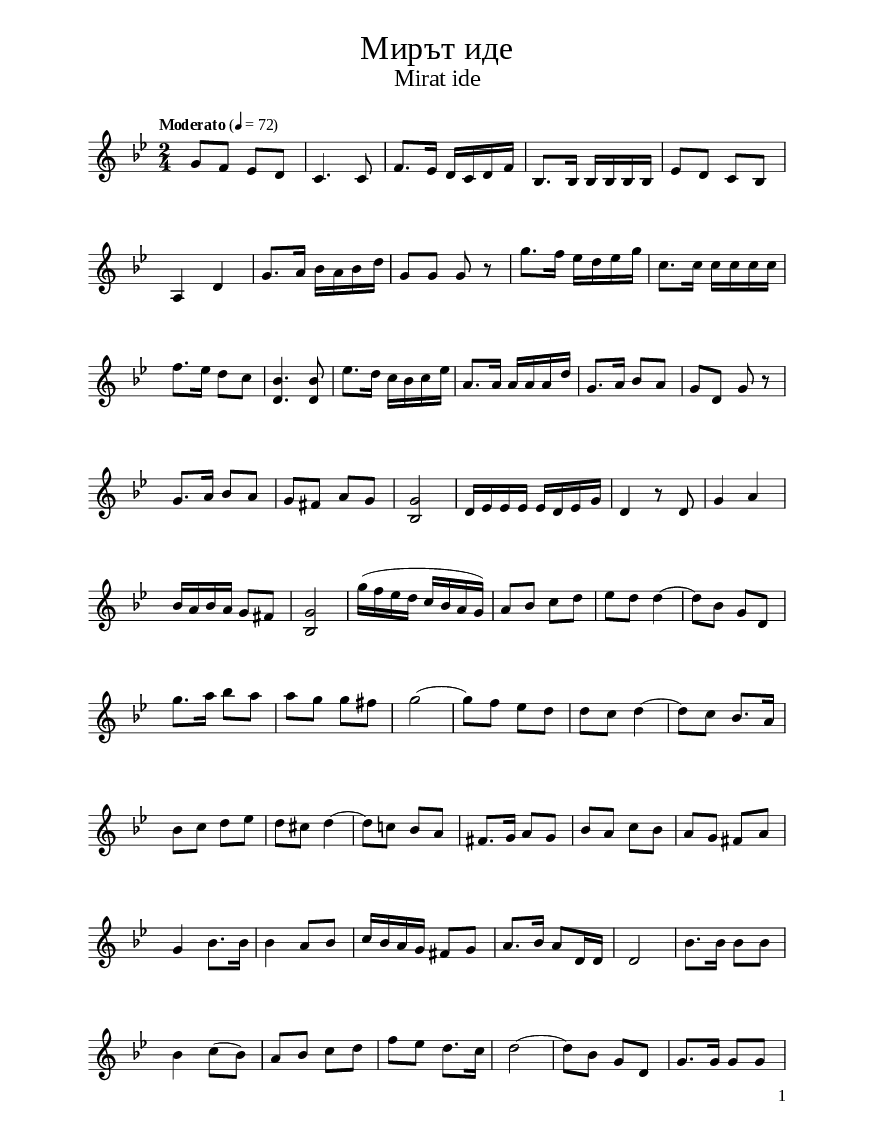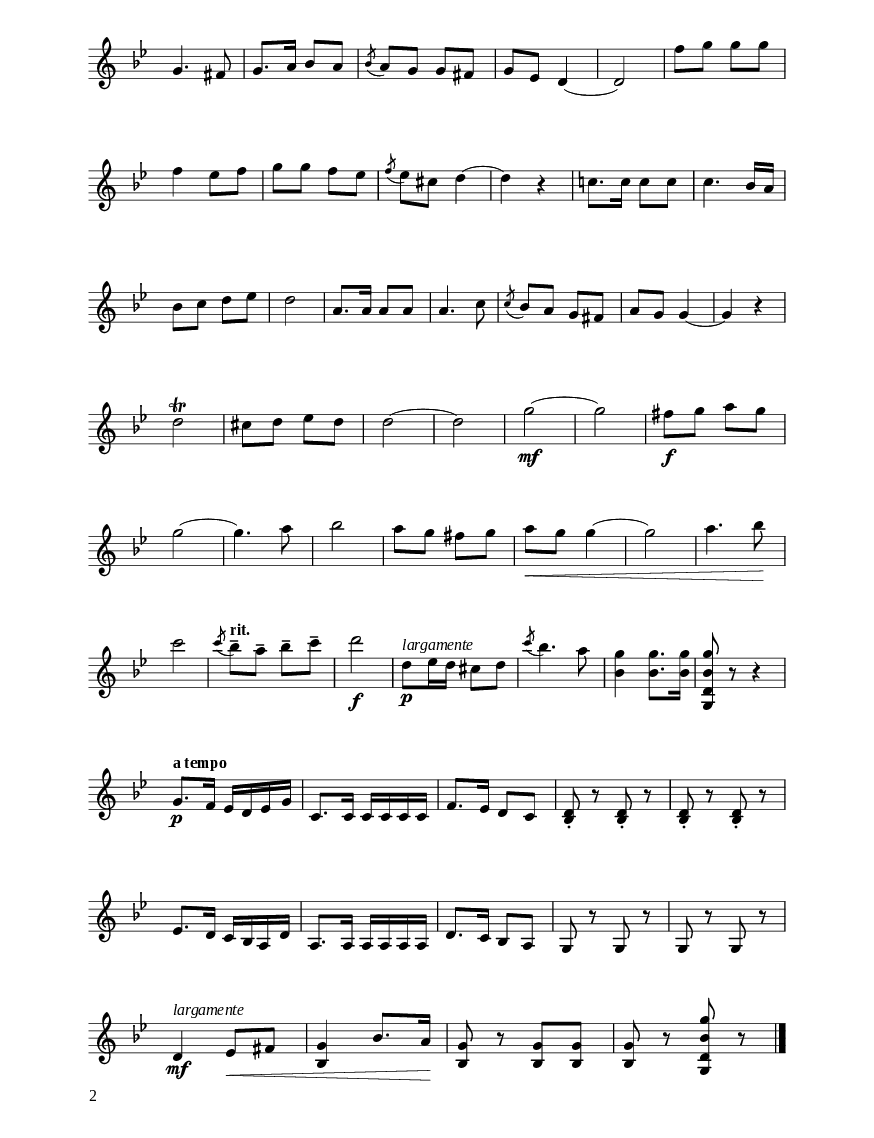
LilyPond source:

\version "2.22.1"

% include paper part and global functions
\include "include/globals.ily"

\bookpart {
  \include "include/bookpart-paper.ily"
  \score {
    \include "include/score-layout.ily"

    \new Voice \relative c' {
      \clef treble
      \key bes \major
      \time 2/4
      \tempoFunc "Moderato" 4 "72"
      \autoBeamOff
      g'8[f8] es8[d8] | \noBreak
      c4. c8 | \noBreak
      f8.[es16] d16[c16 d16 f16] | \noBreak
      bes,8.[bes16] bes16[bes16 bes16 bes16] | \noBreak
      es8[d8] c8[bes8] | \break

      a4 d4 | \noBreak
      g8.[a16] bes[a bes d] | \noBreak
      g,8[g] g r | \noBreak
      g'8.[f16] ees[d es g] | \noBreak
      c,8.[c16] c[c c c] | \break

      f8.[es16] d8[c] | \noBreak
      <d, bes'>4. <d bes'>8 | \noBreak
      ees'8.[d16] c[bes c ees] | \noBreak
      a,8.[a16] \stemUp a[a a d] | \noBreak
      g,8.[a16] bes8[a] | \noBreak
      g[d] g r | \break

      g8.[a16] bes8[a] | \noBreak
      g[fis] a[g] | \noBreak
      <bes, g'>2 | \noBreak
      d16[ees ees ees] ees[d ees g] | \noBreak
      d4 r8 d | \noBreak
      g4 a | \break

      bes16[a bes a] g8[fis] | \noBreak
      <bes, g'>2 | \noBreak \stemNeutral
      g''16([f ees d] c[bes a g]) | \noBreak
      a8[bes] c[d] | \noBreak
      es[d] d4~ | \noBreak
      d8[bes] g[d] \break

      g'8.[a16] bes8[a] | \noBreak
      a[g] g[fis] | \noBreak
      g2~ | \noBreak
      g8[f] ees[d] | \noBreak
      d[c] d4 ~ | \noBreak
      d8[c] bes8.[a16] | \break

      bes8[c] d[ees] | \noBreak
      d[cis] d4~ | \noBreak
      d8[c!] bes[a] | \noBreak
      fis8.[g16] a8[g] | \noBreak
      bes[a] c[bes] | \barNumberCheck #40 \noBreak
      a[g] fis[a] | \break

      g4 bes8.[bes16] | \noBreak
      bes4 a8[bes] | \noBreak
      c16[bes a g] fis8[g] | \noBreak
      a8.[bes16] a8[d,16 d] | \noBreak
      d2 | \noBreak
      bes'8.[bes16] bes8[bes] | \break

      bes4 c8([bes]) | \noBreak
      a[bes] c[d] | \noBreak
      f[ees] d8.[c16] | \barNumberCheck #50 \noBreak
      d2~ | \noBreak
      d8[bes] g[d] | \noBreak
      g8.[g16] g8[g] | \break

      g4. fis8 | \noBreak
      g8.[a16] bes8[a] | \noBreak
      \acciaccatura { bes } a[g] g[fis] | \noBreak
      g[ees] d4~ | \noBreak
      d2 | \noBreak
      f'8[g] g[g] | \break

      f4 ees8[f] | \noBreak
      g[g] f[ees] | \noBreak
      \acciaccatura { f } ees[cis] d4~ | \noBreak
      d r | \noBreak
      c!8.[c16] c8[c] | \noBreak
      c4. bes16[a] | \break

      bes8[c] d[ees] | \noBreak
      d2 | \noBreak
      a8.[a16] a8[a] | \noBreak
      a4. c8 | \noBreak
      \acciaccatura { c } bes[a] g[fis] | \noBreak
      a[g] g4~ | \noBreak
      g r | \break

      d'2\trill | \noBreak
      cis8[d] ees[d] | \noBreak
      d2~ | \noBreak
      d2 | \noBreak
      g2\mf ~ | \noBreak
      g2 | \noBreak
      fis8\f[g] a[g] | \break

      g2~ | \noBreak
      g4. a8 | \noBreak
      bes2 | \noBreak
      a8[g] fis[g] | \noBreak
      a\<[g] g4 ~ | \noBreak
      g2 | \noBreak
      a4. bes8\! | \break

      c2 | \noBreak
      \acciaccatura { c8 } \tempo "rit." bes \tenuto[a\tenuto] bes\tenuto[c\tenuto] \noBreak
      d2\f \noBreak
      d,8^\markup{ \italic {largamente} }\p[ees16 d] cis8[d]  | \noBreak
      \acciaccatura { c' } bes4. a8 | \noBreak
      <g bes,>4 <g bes,>8.[<g bes,>16] | \noBreak
      <g,, d' bes' g'>8 r r4 | \break

      \tempo "a tempo"
      g'8.\p[f16] ees[d ees g] | \noBreak
      c,8.[c16] c[c c c] | \noBreak
      f8.[ees16] d8[c] | \noBreak
      <bes d>8\staccato r  <bes d>8\staccato r | \noBreak
      <bes d>8\staccato r  <bes d>8\staccato r | \break

      ees8.[d16] c[bes a d] | \noBreak
      a8.[a16] a[a a a] | \barNumberCheck #100 \noBreak
      d8.[c16] bes8[a] | \noBreak
      g r g r | \noBreak
      g r g r | \break

      d'4\mf^\markup{ \italic {largamente} } es8\<[fis] | \noBreak
      <bes, g'>4 bes'8.[a16]\! | \noBreak
      <bes, g'>8 r <bes g'>[<bes g'>] \noBreak
      <bes g'> r <g d' bes' g'> r | \bar "|."

    }

    \addlyrics {


    }

    \addlyrics {

    }
    \header {
      title = \titleFunc "Мирът иде" "Mirat ide"
    }

    \midi{}

  } % score
  %\markup \dc-two "D.C." "con repetitione"

  %\pageBreak

  % include foreign translation(s) of the song
  %\include "lyrics_de/020_bratstvo_edinstvo_lyrics_de.ly"

} % bookpart
